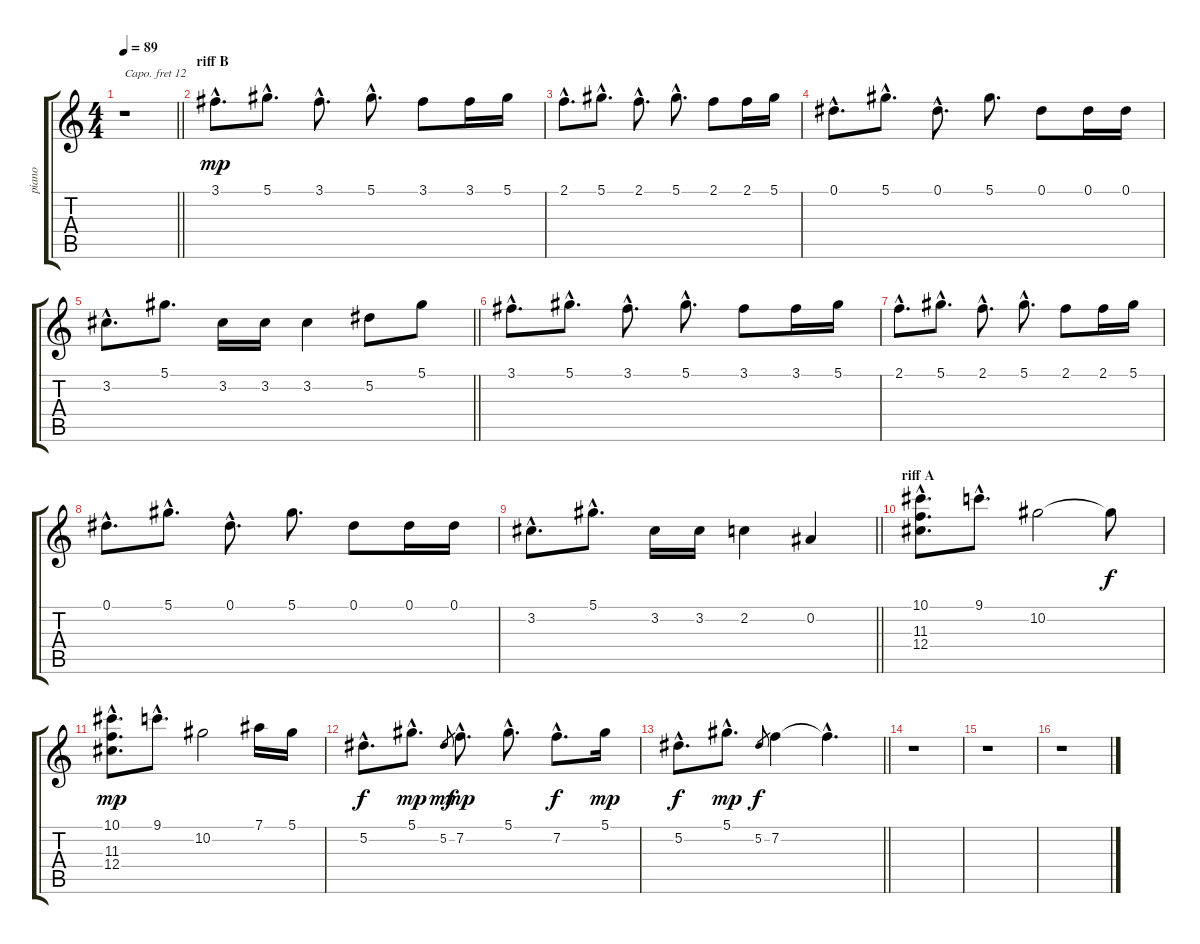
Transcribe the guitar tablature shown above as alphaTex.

\track ("piano" "piano") {instrument electricpiano1}
\staff {score tabs}
\capo 12
\tuning (Eb4 Bb3 Gb3 Db3 Ab2 Eb2) {hide}
\ts (4 4)
\tempo 89
\clef g2
\barLineRight lightlight
\ks c
r.1{dy f} |
\section ("" "riff B")
3.1{hac}.8{d dy mp} 5.1{hac}.8{d} 3.1{hac}.8{d} 5.1{hac}.8{d} 3.1.8 3.1.16 5.1.16 |
2.1{hac}.8{d} 5.1{hac}.8{d} 2.1{hac}.8{d} 5.1{hac}.8{d} 2.1.8 2.1.16 5.1.16 |
0.1{hac}.8{d} 5.1{hac}.8{d} 0.1{hac}.8{d} 5.1.8{d} 0.1.8 0.1.16 0.1.16 |
\barLineRight lightlight
3.2{hac}.8{d} 5.1.8{d} 3.2.16 3.2.16 3.2.4 5.2.8 5.1.8 |
3.1{hac}.8{d} 5.1{hac}.8{d} 3.1{hac}.8{d} 5.1{hac}.8{d} 3.1.8 3.1.16 5.1.16 |
2.1{hac}.8{d} 5.1{hac}.8{d} 2.1{hac}.8{d} 5.1{hac}.8{d} 2.1.8 2.1.16 5.1.16 |
0.1{hac}.8{d} 5.1{hac}.8{d} 0.1{hac}.8{d} 5.1.8{d} 0.1.8 0.1.16 0.1.16 |
\barLineRight lightlight
3.2{hac}.8{d} 5.1{hac}.8{d} 3.2.16 3.2.16 2.2.4 0.2.4 |
\section ("" "riff A")
(10.1{hac} 11.3 12.4{hac}).8{d} 9.1{hac}.8{d} 10.2.2 10.2{t}.8{dy f} |
(10.1{hac} 11.3 12.4{hac}).8{d dy mp} 9.1{hac}.8{d} 10.2.2 7.1.16 5.1.16 |
5.2{hac}.8{d dy f} 5.1{hac}.8{d dy mp} 5.2.8{gr dy mf} 7.2{hac}.8{d dy mp} 5.1{hac}.8{d} 7.2{hac}.8{d dy f} 5.1.16{dy mp} |
\barLineRight lightlight
5.2{hac}.8{d dy f} 5.1{hac}.8{d dy mp} 5.2.8{gr dy f} 7.2.4 7.2{hac t}.4{d} |
r.1 |
r.1 |
r.1
